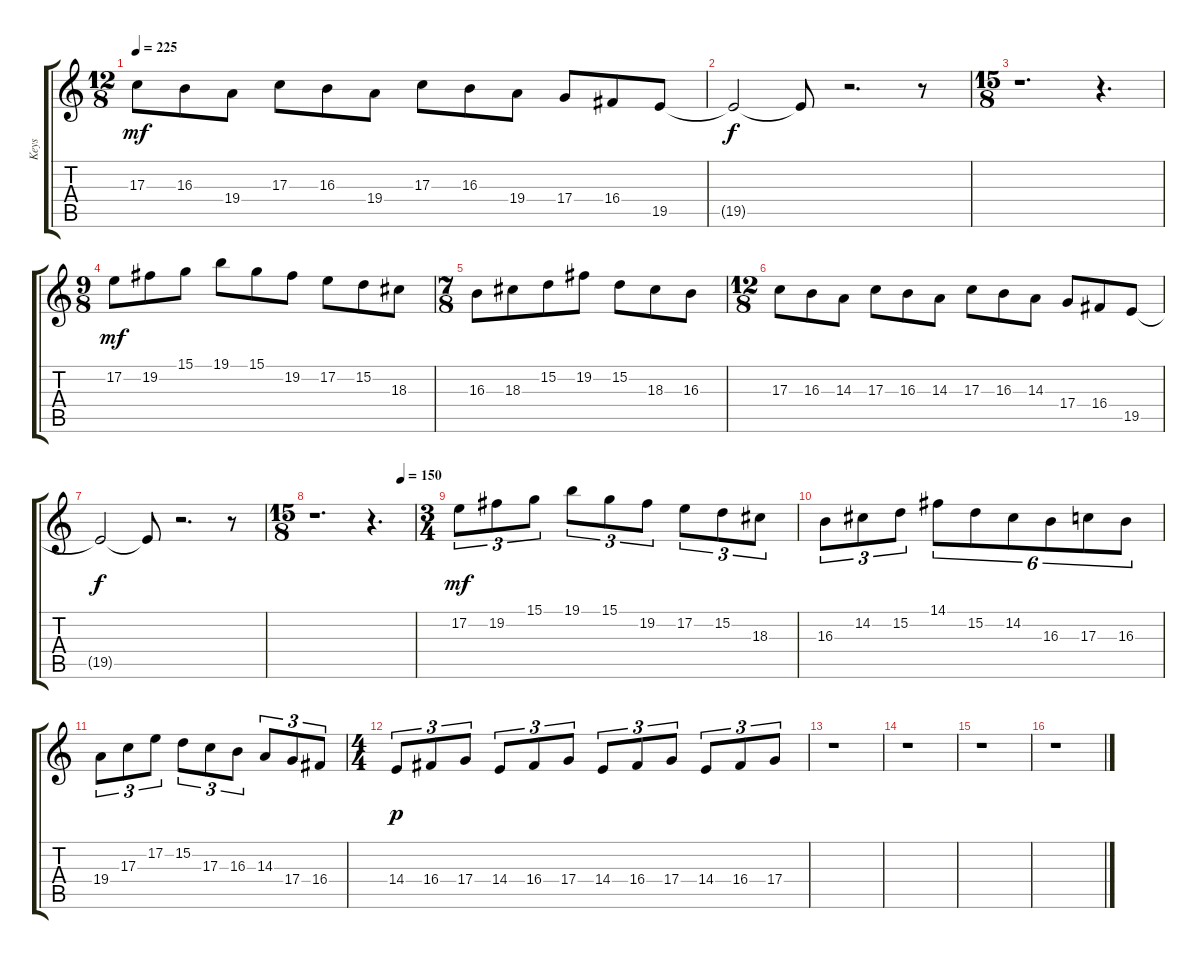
\track ("Keys" "Keys") {instrument lead2sawtooth}
\staff {score tabs}
\tuning (E4 B3 G3 D3 A2 E2) {hide}
\ts (12 8)
\tempo 225
\clef g2
\ks c
17.3.8{dy mf} 16.3.8 19.4.8 17.3.8 16.3.8 19.4.8 17.3.8 16.3.8 19.4.8 17.4.8 16.4.8 19.5.8 |
19.5{t}.2{dy f} 19.5{t}.8 r.2{d} r.8 |
\ts (15 8)
r.1{d} r.4{d} |
\ts (9 8)
17.2.8{dy mf} 19.2.8 15.1.8 19.1.8 15.1.8 19.2.8 17.2.8 15.2.8 18.3.8 |
\ts (7 8)
16.3.8 18.3.8 15.2.8 19.2.8 15.2.8 18.3.8 16.3.8 |
\ts (12 8)
17.3.8 16.3.8 14.3.8 17.3.8 16.3.8 14.3.8 17.3.8 16.3.8 14.3.8 17.4.8 16.4.8 19.5.8 |
19.5{t}.2{dy f} 19.5{t}.8 r.2{d} r.8 |
\ts (15 8)
\tempo (150 0.8666666666666667)
r.1{d} r.4{d} |
\ts (3 4)
17.2.8{tu (3 2) dy mf} 19.2.8{tu (3 2)} 15.1.8{tu (3 2)} 19.1.8{tu (3 2)} 15.1.8{tu (3 2)} 19.2.8{tu (3 2)} 17.2.8{tu (3 2)} 15.2.8{tu (3 2)} 18.3.8{tu (3 2)} |
16.3.8{tu (3 2)} 14.2.8{tu (3 2)} 15.2.8{tu (3 2)} 14.1.8{tu (6 4)} 15.2.8{tu (6 4)} 14.2.8{tu (6 4)} 16.3.8{tu (6 4)} 17.3.8{tu (6 4)} 16.3.8{tu (6 4)} |
19.4.8{tu (3 2)} 17.3.8{tu (3 2)} 17.2.8{tu (3 2)} 15.2.8{tu (3 2)} 17.3.8{tu (3 2)} 16.3.8{tu (3 2)} 14.3.8{tu (3 2)} 17.4.8{tu (3 2)} 16.4.8{tu (3 2)} |
\ts (4 4)
14.4.8{tu (3 2) dy p} 16.4.8{tu (3 2)} 17.4.8{tu (3 2)} 14.4.8{tu (3 2)} 16.4.8{tu (3 2)} 17.4.8{tu (3 2)} 14.4.8{tu (3 2)} 16.4.8{tu (3 2)} 17.4.8{tu (3 2)} 14.4.8{tu (3 2)} 16.4.8{tu (3 2)} 17.4.8{tu (3 2)} |
r.1 |
r.1 |
r.1 |
r.1
